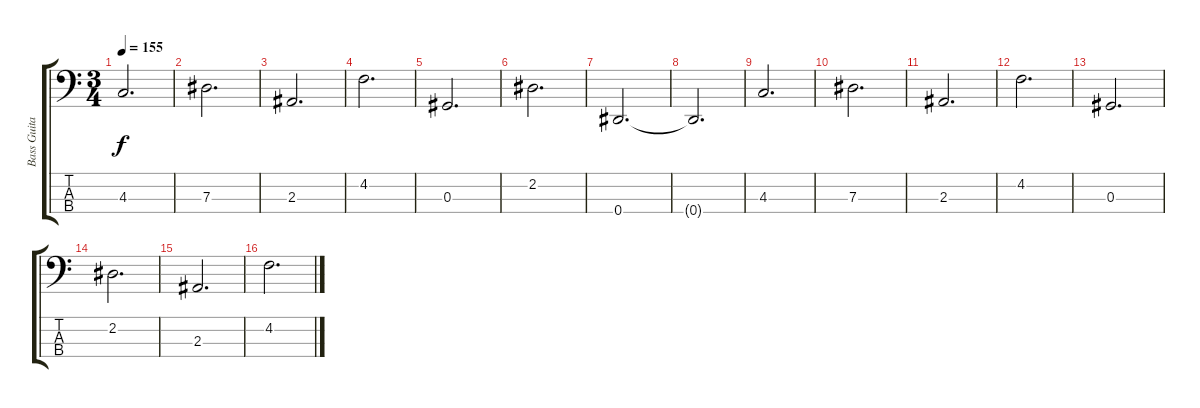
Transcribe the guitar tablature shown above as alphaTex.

\track ("Bass Guitar" "Bass Guita") {instrument electricbassfinger}
\staff {score tabs}
\tuning (Gb2 Db2 Ab1 Eb1) {hide}
\ts (3 4)
\tempo 155
\clef f4
\ks c
4.3.2{d dy f} |
7.3.2{d} |
2.3.2{d} |
4.2.2{d} |
0.3.2{d} |
2.2.2{d} |
0.4.2{d} |
0.4{t}.2{d} |
4.3.2{d} |
7.3.2{d} |
2.3.2{d} |
4.2.2{d} |
0.3.2{d} |
2.2.2{d} |
2.3.2{d} |
4.2.2{d}
